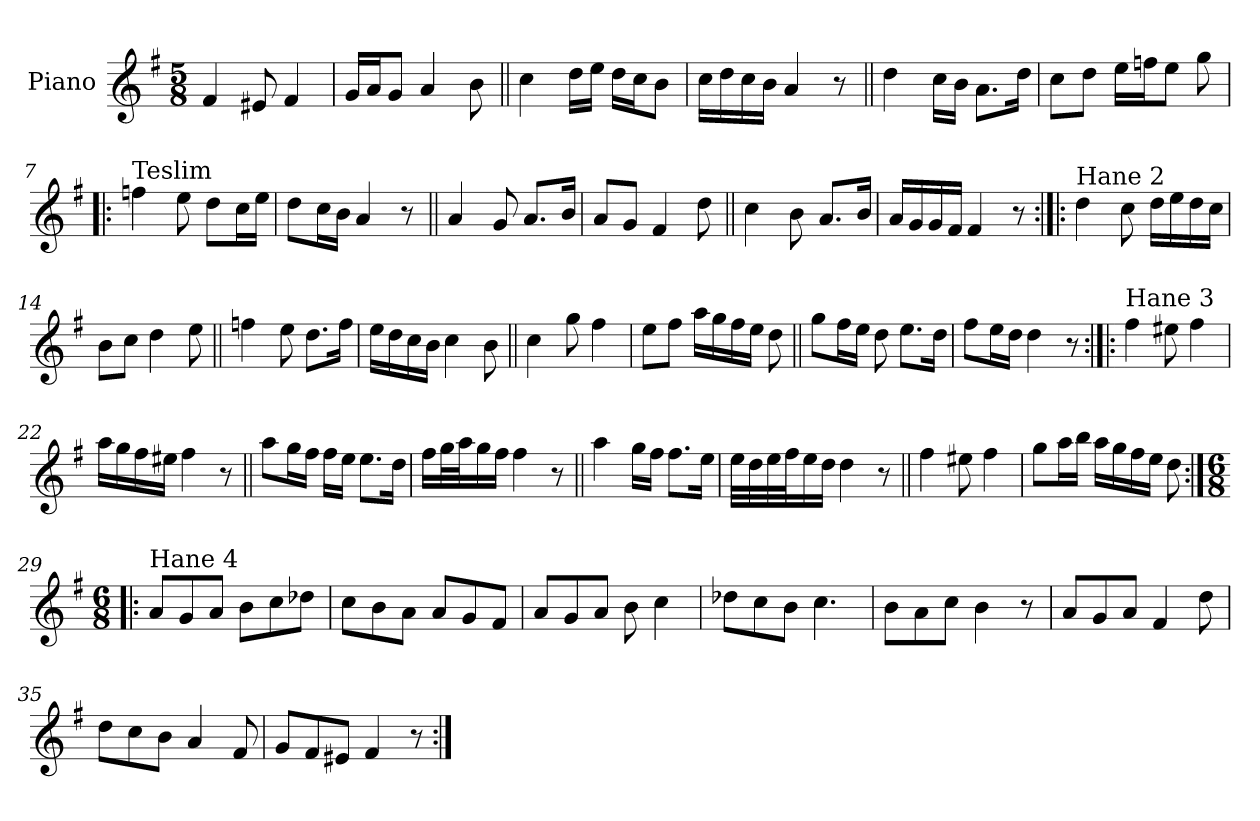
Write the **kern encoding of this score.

**kern
*part1
*staff1
*I"Piano
*I'Pno.
*clefG2
*k[f#]
*M5/8
=1
4f#/
8e#X/
4f#/
=2
16g/LL
16a/J
8g/J
4a/
8b\
=3||
4cc\
16dd\LL
16ee\JJ
16dd\LL
16cc\J
8b\J
=4
16cc\LL
16dd\
16cc\
16b\JJ
4a/
8r
=5||
4dd\
16cc\LL
16b\JJ
8.a\L
16dd\Jk
=6
8cc\L
8dd\J
16ee\LL
16ffn\J
8ee\J
8gg\
!!LO:LB:g=z
=7!|:
!LO:TX:a:t=Teslim
4ffn\
8ee\
8dd\L
16cc\L
16ee\JJ
=8
8dd\L
16cc\L
16b\JJ
4a/
8r
=9||
4a/
8g/
8.a/L
16b/Jk
=10
8a/L
8g/J
4f#/
8dd\
=11||
4cc\
8b\
8.a/L
16b/Jk
=12
16a/LL
16g/
16g/
16f#/JJ
4f#/
8r
=13:|!|:
!LO:TX:a:t=Hane 2
4dd\
8cc\
16dd\LL
16ee\
16dd\
16cc\JJ
!!LO:LB:g=z
=14
8b\L
8cc\J
4dd\
8ee\
=15||
4ffn\
8ee\
8.dd\L
16ff\Jk
=16
16ee\LL
16dd\
16cc\
16b\JJ
4cc\
8b\
=17||
4cc\
8gg\
4ff#\
=18
8ee\L
8ff#\J
16aa\LL
16gg\
16ff#\
16ee\JJ
8dd\
=19||
8gg\L
16ff#\L
16ee\JJ
8dd\
8.ee\L
16dd\Jk
=20
8ff#\L
16ee\L
16dd\JJ
4dd\
8r
!!LO:LB:g=z
=21:|!|:
!LO:TX:a:t=Hane 3
4ff#\
8ee#X\
4ff#\
=22
16aa\LL
16gg\
16ff#\
16ee#X\JJ
4ff#\
8r
=23||
8aa\L
16gg\L
16ff#\JJ
16ff#\LL
16ee\JJ
8.ee\L
16dd\Jk
=24
16ff#\LL
32gg\L
32aa\J
16gg\
16ff#\JJ
4ff#\
8r
=25||
4aa\
16gg\LL
16ff#\JJ
8.ff#\L
16ee\Jk
=26
32ee\LLL
32dd\
32ee\
32ff#\J
16ee\
16dd\JJ
4dd\
8r
!!LO:LB:g=z
=27||
4ff#\
8ee#X\
4ff#\
=28
8gg\L
16aa\L
16bb\JJ
16aa\LL
16gg\
16ff#\
16ee\JJ
8dd\
=29:|!|:
*M6/8
!LO:TX:a:t=Hane 4
8a/L
8g/
8a/J
8b\L
8cc\
8dd-X\J
=30
8cc\L
8b\
8a\J
8a/L
8g/
8f#/J
=31
8a/L
8g/
8a/J
8b\
4cc\
=32
8dd-X\L
8cc\
8b\J
4.cc\
!!LO:LB:g=z
=33
8b\L
8a\
8cc\J
4b\
8r
=34
8a/L
8g/
8a/J
4f#/
8dd\
=35
8dd\L
8cc\
8b\J
4a/
8f#/
!!LO:LB:g=z
=36
8g/L
8f#/
8e#X/J
4f#/
8r
=:|!
*-
